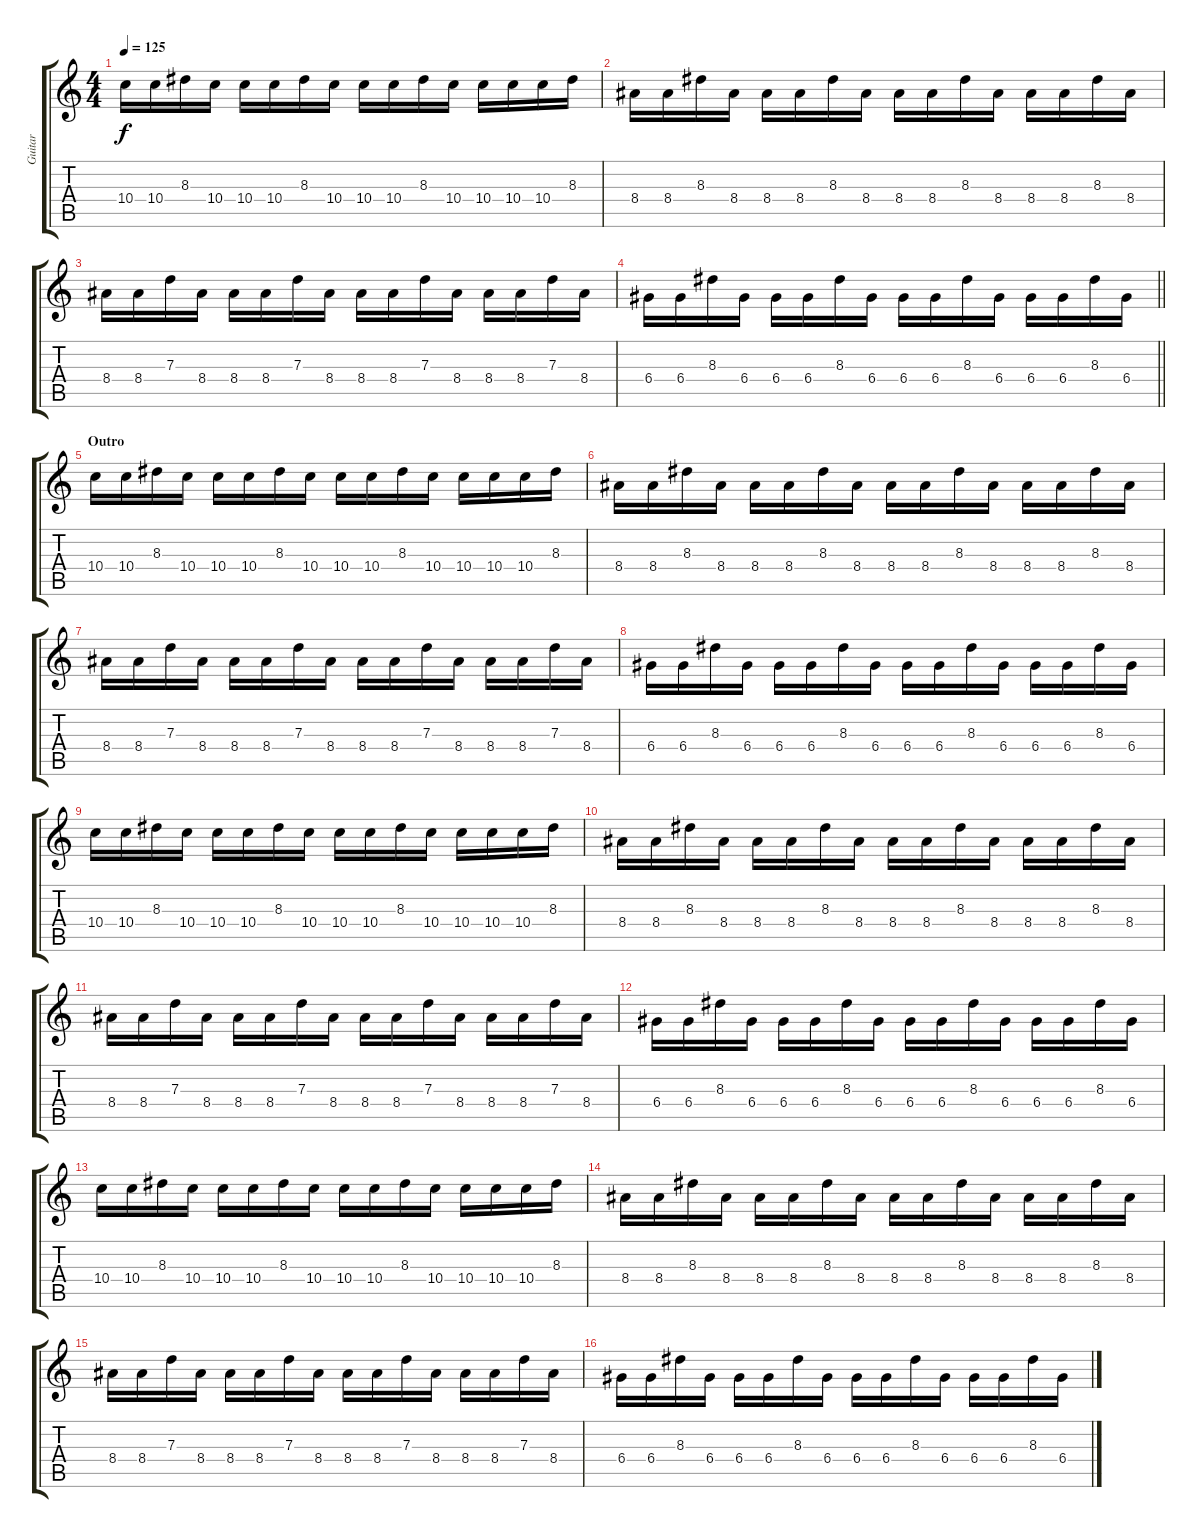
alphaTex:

\track ("Guitar" "Guitar") {instrument electricguitarmuted}
\staff {score tabs}
\tuning (E4 B3 G3 D3 A2 E2) {hide}
\ts (4 4)
\tempo 125
\clef g2
\ks c
10.4.16{dy f} 10.4.16 8.3.16 10.4.16 10.4.16 10.4.16 8.3.16 10.4.16 10.4.16 10.4.16 8.3.16 10.4.16 10.4.16 10.4.16 10.4.16 8.3.16 |
8.4.16 8.4.16 8.3.16 8.4.16 8.4.16 8.4.16 8.3.16 8.4.16 8.4.16 8.4.16 8.3.16 8.4.16 8.4.16 8.4.16 8.3.16 8.4.16 |
8.4.16 8.4.16 7.3.16 8.4.16 8.4.16 8.4.16 7.3.16 8.4.16 8.4.16 8.4.16 7.3.16 8.4.16 8.4.16 8.4.16 7.3.16 8.4.16 |
\barLineRight lightlight
6.4.16 6.4.16 8.3.16 6.4.16 6.4.16 6.4.16 8.3.16 6.4.16 6.4.16 6.4.16 8.3.16 6.4.16 6.4.16 6.4.16 8.3.16 6.4.16 |
\section ("" "Outro")
10.4.16 10.4.16 8.3.16 10.4.16 10.4.16 10.4.16 8.3.16 10.4.16 10.4.16 10.4.16 8.3.16 10.4.16 10.4.16 10.4.16 10.4.16 8.3.16 |
8.4.16 8.4.16 8.3.16 8.4.16 8.4.16 8.4.16 8.3.16 8.4.16 8.4.16 8.4.16 8.3.16 8.4.16 8.4.16 8.4.16 8.3.16 8.4.16 |
8.4.16 8.4.16 7.3.16 8.4.16 8.4.16 8.4.16 7.3.16 8.4.16 8.4.16 8.4.16 7.3.16 8.4.16 8.4.16 8.4.16 7.3.16 8.4.16 |
6.4.16 6.4.16 8.3.16 6.4.16 6.4.16 6.4.16 8.3.16 6.4.16 6.4.16 6.4.16 8.3.16 6.4.16 6.4.16 6.4.16 8.3.16 6.4.16 |
10.4.16 10.4.16 8.3.16 10.4.16 10.4.16 10.4.16 8.3.16 10.4.16 10.4.16 10.4.16 8.3.16 10.4.16 10.4.16 10.4.16 10.4.16 8.3.16 |
8.4.16 8.4.16 8.3.16 8.4.16 8.4.16 8.4.16 8.3.16 8.4.16 8.4.16 8.4.16 8.3.16 8.4.16 8.4.16 8.4.16 8.3.16 8.4.16 |
8.4.16 8.4.16 7.3.16 8.4.16 8.4.16 8.4.16 7.3.16 8.4.16 8.4.16 8.4.16 7.3.16 8.4.16 8.4.16 8.4.16 7.3.16 8.4.16 |
6.4.16 6.4.16 8.3.16 6.4.16 6.4.16 6.4.16 8.3.16 6.4.16 6.4.16 6.4.16 8.3.16 6.4.16 6.4.16 6.4.16 8.3.16 6.4.16 |
10.4.16 10.4.16 8.3.16 10.4.16 10.4.16 10.4.16 8.3.16 10.4.16 10.4.16 10.4.16 8.3.16 10.4.16 10.4.16 10.4.16 10.4.16 8.3.16 |
8.4.16 8.4.16 8.3.16 8.4.16 8.4.16 8.4.16 8.3.16 8.4.16 8.4.16 8.4.16 8.3.16 8.4.16 8.4.16 8.4.16 8.3.16 8.4.16 |
8.4.16 8.4.16 7.3.16 8.4.16 8.4.16 8.4.16 7.3.16 8.4.16 8.4.16 8.4.16 7.3.16 8.4.16 8.4.16 8.4.16 7.3.16 8.4.16 |
6.4.16 6.4.16 8.3.16 6.4.16 6.4.16 6.4.16 8.3.16 6.4.16 6.4.16 6.4.16 8.3.16 6.4.16 6.4.16 6.4.16 8.3.16 6.4.16
